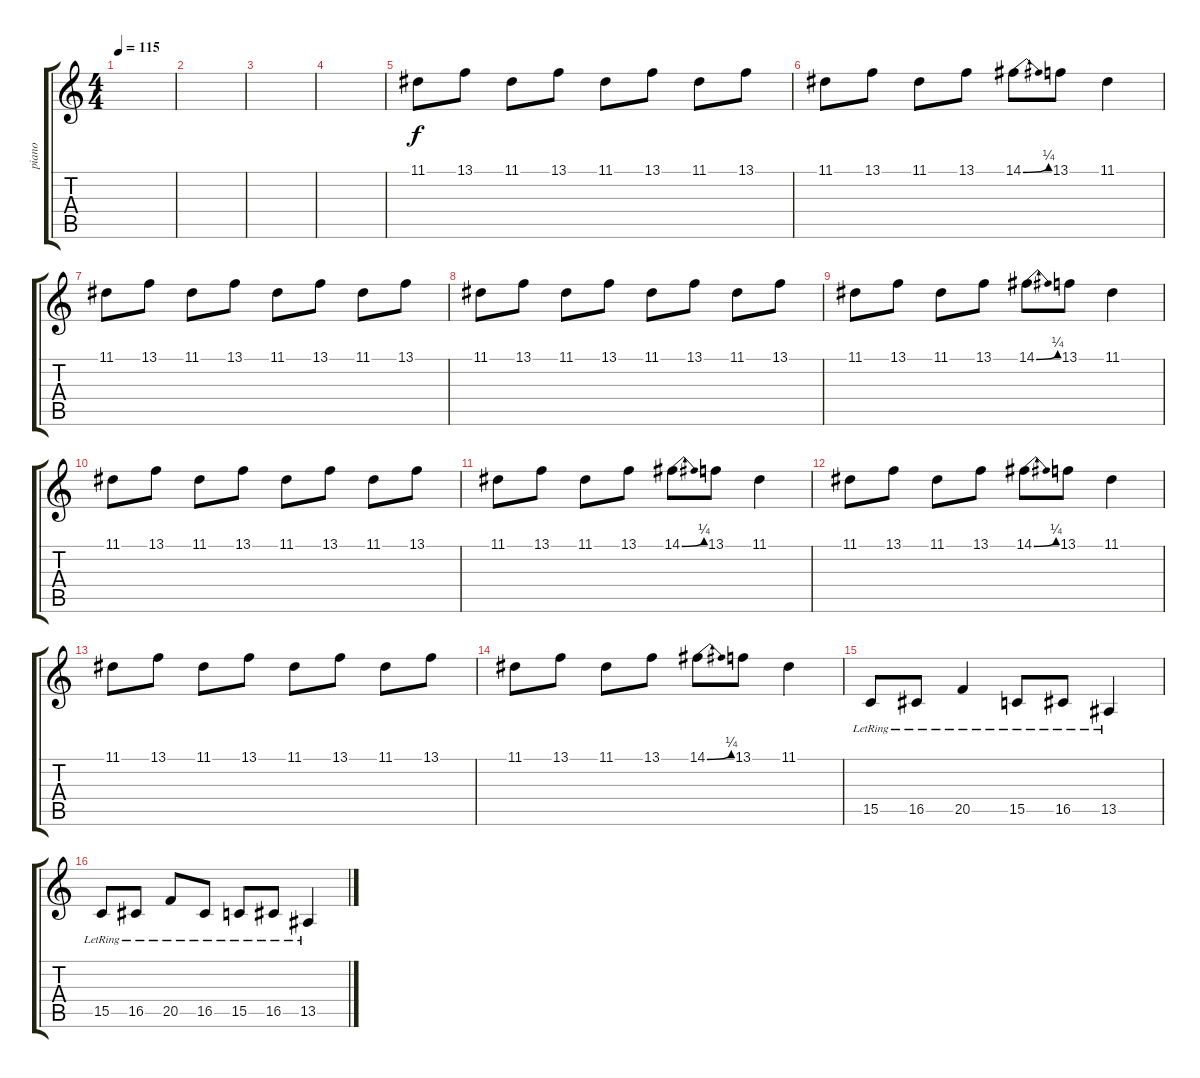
\track ("piano" "piano") {instrument electricpiano1}
\staff {score tabs}
\tuning (E4 B3 G3 D3 A2 E2) {hide}
\ts (4 4)
\tempo 115
\clef g2
\ks c
|
|
|
|
11.1.8{volume 16 instrument distortionguitar} 13.1.8 11.1.8 13.1.8 11.1.8 13.1.8 11.1.8 13.1.8 |
11.1.8 13.1.8 11.1.8 13.1.8 14.1{be (bend 0 0 60 1)}.8 13.1.8 11.1.4 |
11.1.8{volume 16 instrument distortionguitar} 13.1.8 11.1.8 13.1.8 11.1.8 13.1.8 11.1.8 13.1.8 |
11.1.8{volume 16 instrument distortionguitar} 13.1.8 11.1.8 13.1.8 11.1.8 13.1.8 11.1.8 13.1.8 |
11.1.8 13.1.8 11.1.8 13.1.8 14.1{be (bend 0 0 60 1)}.8 13.1.8 11.1.4 |
11.1.8{volume 16 instrument distortionguitar} 13.1.8 11.1.8 13.1.8 11.1.8 13.1.8 11.1.8 13.1.8 |
11.1.8 13.1.8 11.1.8 13.1.8 14.1{be (bend 0 0 60 1)}.8 13.1.8 11.1.4 |
11.1.8 13.1.8 11.1.8 13.1.8 14.1{be (bend 0 0 60 1)}.8 13.1.8 11.1.4 |
11.1.8{volume 16 instrument distortionguitar} 13.1.8 11.1.8 13.1.8 11.1.8 13.1.8 11.1.8 13.1.8 |
11.1.8 13.1.8 11.1.8 13.1.8 14.1{be (bend 0 0 60 1)}.8 13.1.8 11.1.4 |
15.5{lr}.8{instrument electricpiano1} 16.5{lr}.8 20.5{lr}.4 15.5{lr}.8 16.5{lr}.8 13.5{lr}.4 |
15.5{lr}.8 16.5{lr}.8 20.5{lr}.8 16.5{lr}.8 15.5{lr}.8 16.5{lr}.8 13.5{lr}.4
